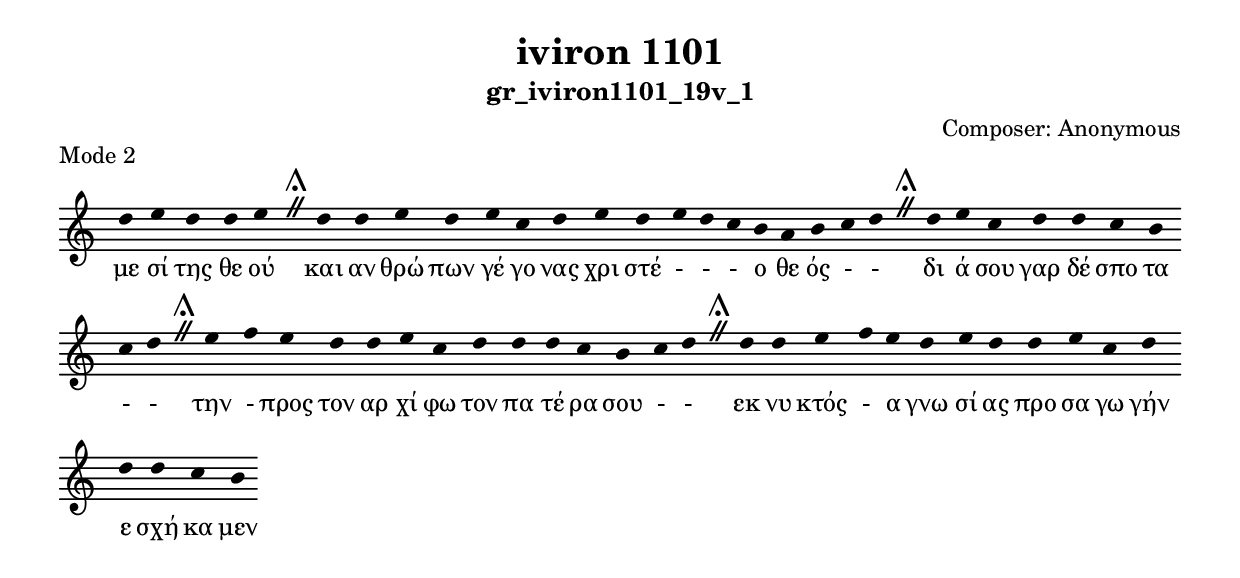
\include "gregorian.ly"

	\header {
 	  title = "iviron 1101"
	  subtitle = "gr_iviron1101_19v_1"
	  composer = "Composer: Anonymous"
	  piece = "Mode 2"
	}

	chant = {
	  d''4 e''4 d''4 d''4 e''4 \divisioMaior
 d''4 d''4 e''4 d''4 e''4 c''4 d''4 e''4 d''4 e''4 d''4 c''4 b'4 a'4 b'4 c''4 d''4 \divisioMaior
 d''4 e''4 c''4 d''4 d''4 c''4 b'4 c''4 d''4 \divisioMaior
 e''4 f''4 e''4 d''4 d''4 e''4 c''4 d''4 d''4 d''4 c''4 b'4 c''4 d''4 \divisioMaior
 d''4 d''4 e''4 f''4 e''4 d''4 e''4 d''4 d''4 e''4 c''4 d''4 d''4 d''4 c''4 b'4\finalis
	}

	verba = \lyricmode {με σί της θε ού 
και αν θρώ πων γέ γο νας χρι στέ -  -  - ο θε ός -  - 
δι ά σου γαρ δέ σπο τα -  - 
την - προς τον αρ χί φω τον πα τέ ρα σου -  - 
εκ νυ κτός - α γνω σί ας προ σα γω γήν ε σχή κα μεν 
	}


	\score {
	  \new Staff <<
	  \new Voice = "melody" \chant
	  \new Lyrics = "one" \lyricsto melody \verba
	  >>
	  \layout {
	    \context {
	      \Staff
	      \remove "Time_signature_engraver"
	      \remove "Bar_engraver"
	    }
	    \context {
	      \Voice
	      \remove "Stem_engraver"
	    }
	  }
	}